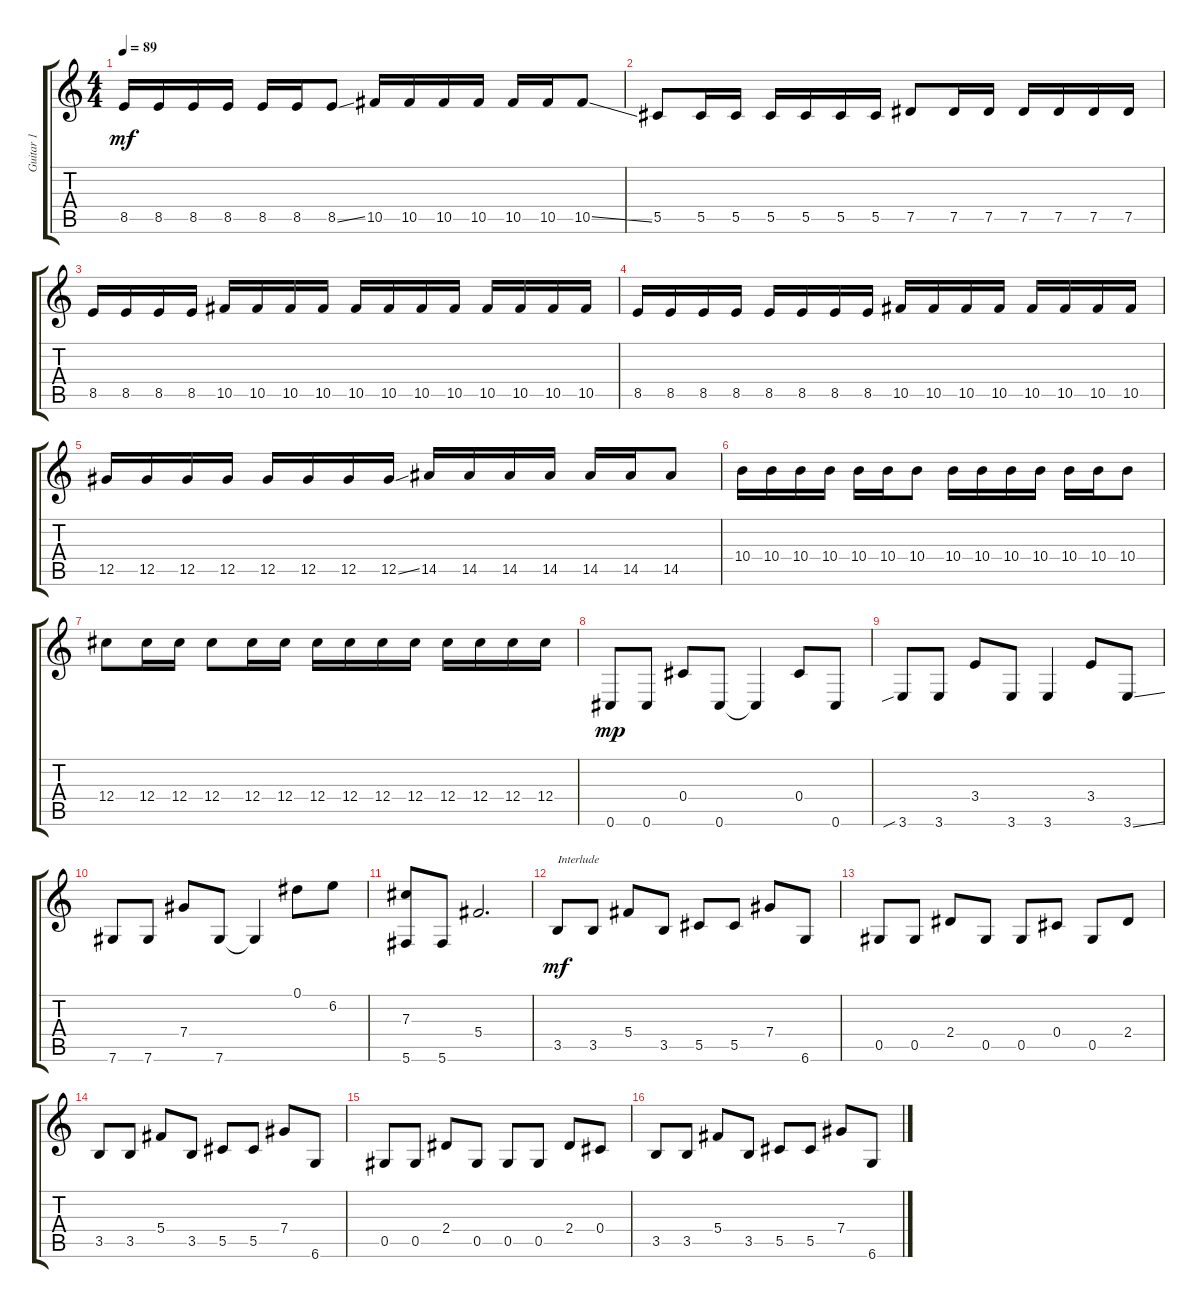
\track ("Guitar 1" "Guitar 1") {instrument electricguitarclean}
\staff {score tabs}
\tuning (Eb4 Bb3 Gb3 Db3 Ab2 Db2) {hide}
\ts (4 4)
\tempo 89
\clef g2
\ks c
8.5.16{dy mf} 8.5.16 8.5.16 8.5.16 8.5.16 8.5.16 8.5{ss}.8 10.5.16 10.5.16 10.5.16 10.5.16 10.5.16 10.5.16 10.5{ss}.8 |
5.5.8 5.5.16 5.5.16 5.5.16 5.5.16 5.5.16 5.5.16 7.5.8 7.5.16 7.5.16 7.5.16 7.5.16 7.5.16 7.5.16 |
8.5.16 8.5.16 8.5.16 8.5.16 10.5.16 10.5.16 10.5.16 10.5.16 10.5.16 10.5.16 10.5.16 10.5.16 10.5.16 10.5.16 10.5.16 10.5.16 |
8.5.16 8.5.16 8.5.16 8.5.16 8.5.16 8.5.16 8.5.16 8.5.16 10.5.16 10.5.16 10.5.16 10.5.16 10.5.16 10.5.16 10.5.16 10.5.16 |
12.5.16 12.5.16 12.5.16 12.5.16 12.5.16 12.5.16 12.5.16 12.5{ss}.16 14.5.16 14.5.16 14.5.16 14.5.16 14.5.16 14.5.16 14.5.8 |
10.4.16 10.4.16 10.4.16 10.4.16 10.4.16 10.4.16 10.4.8 10.4.16 10.4.16 10.4.16 10.4.16 10.4.16 10.4.16 10.4.8 |
12.4.8 12.4.16 12.4.16 12.4.8 12.4.16 12.4.16 12.4.16 12.4.16 12.4.16 12.4.16 12.4.16 12.4.16 12.4.16 12.4.16 |
0.6.8{dy mp instrument electricguitarclean} 0.6.8 0.4.8 0.6.8 0.6{t}.4 0.4.8 0.6.8 |
3.6{sib}.8 3.6.8 3.4.8 3.6.8 3.6.4 3.4.8 3.6{ss}.8 |
7.6.8 7.6.8 7.4.8 7.6.8 7.6{t}.4 0.1.8 6.2.8 |
(7.3 5.6).8 5.6.8 5.4.2{d} |
3.5.8{txt "Interlude" dy mf} 3.5.8 5.4.8 3.5.8 5.5.8 5.5.8 7.4.8 6.6.8 |
0.5.8 0.5.8 2.4.8 0.5.8 0.5.8 0.4.8 0.5.8 2.4.8 |
3.5.8 3.5.8 5.4.8 3.5.8 5.5.8 5.5.8 7.4.8 6.6.8 |
0.5.8 0.5.8 2.4.8 0.5.8 0.5.8 0.5.8 2.4.8 0.4.8 |
3.5.8 3.5.8 5.4.8 3.5.8 5.5.8 5.5.8 7.4.8 6.6.8
